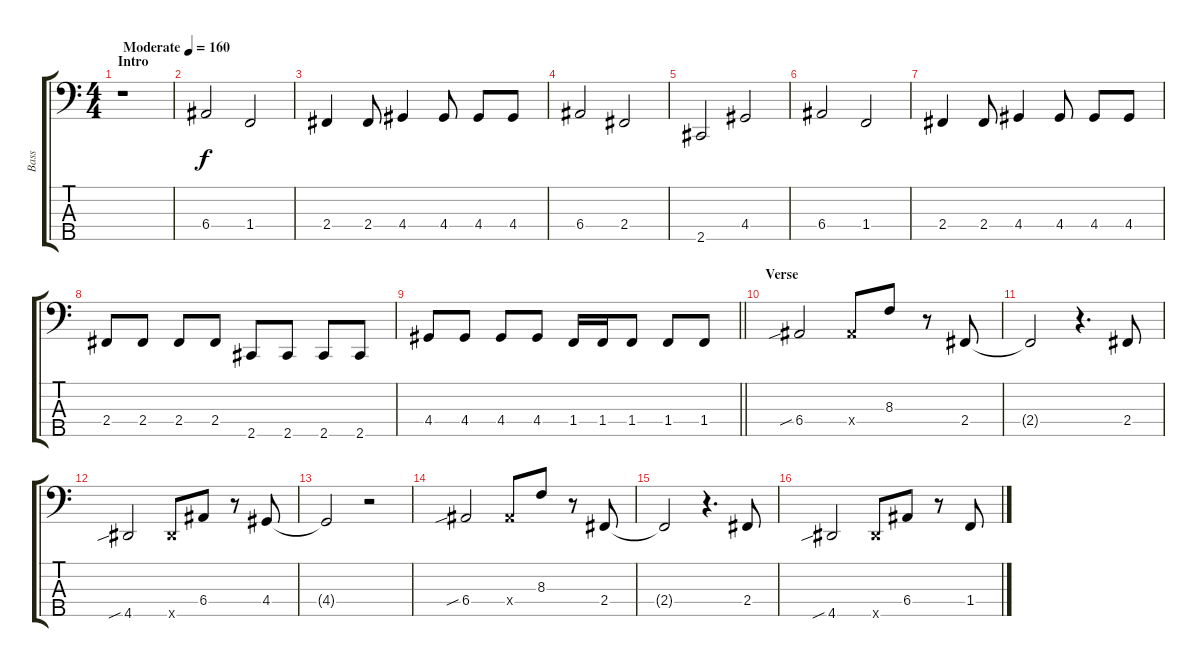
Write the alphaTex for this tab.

\track ("Bass" "Bass") {instrument electricbassfinger}
\staff {score tabs}
\tuning (G2 D2 A1 E1 B0) {hide}
\ts (4 4)
\section ("" "Intro ")
\tempo (160 "Moderate")
\clef f4
\ks c
r.1{dy f instrument electricbassfinger} |
6.4.2 1.4.2 |
2.4.4 2.4.8 4.4.4 4.4.8 4.4.8 4.4.8 |
6.4.2 2.4.2 |
2.5.2 4.4.2 |
6.4.2 1.4.2 |
2.4.4 2.4.8 4.4.4 4.4.8 4.4.8 4.4.8 |
2.4.8 2.4.8 2.4.8 2.4.8 2.5.8 2.5.8 2.5.8 2.5.8 |
\barLineRight lightlight
4.4.8 4.4.8 4.4.8 4.4.8 1.4.16 1.4.16 1.4.8 1.4.8 1.4.8 |
\section ("" "Verse ")
6.4{sib}.2 6.4{x}.8 8.3.8 r.8 2.4.8 |
2.4{t}.2 r.4{d} 2.4.8 |
4.5{sib}.2 4.5{x}.8 6.4.8 r.8 4.4.8 |
4.4{t}.2 r.2 |
6.4{sib}.2 6.4{x}.8 8.3.8 r.8 2.4.8 |
2.4{t}.2 r.4{d} 2.4.8 |
4.5{sib}.2 4.5{x}.8 6.4.8 r.8 1.4.8
